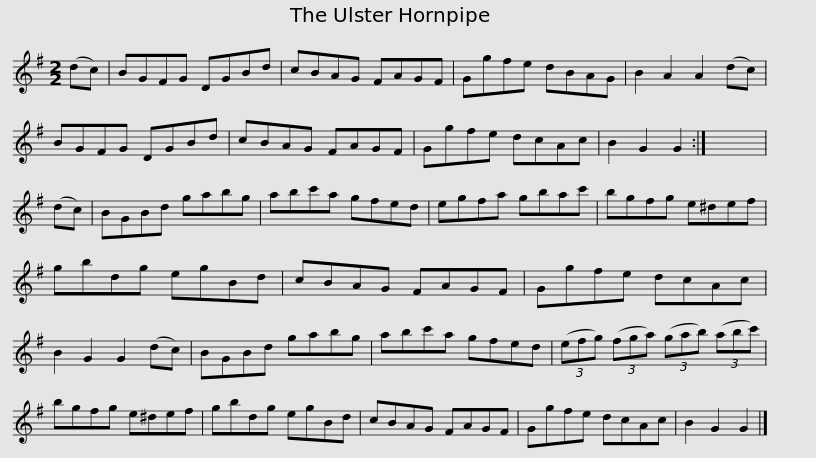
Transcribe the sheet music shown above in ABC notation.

X:1
L:1/8
M:2/2
I:linebreak $
K:G
V:1 treble
V:1
 (dc) | BGFG DGBd | cBAG FAGF | Ggfe dBAG | B2 A2 A2 (dc) | %5
 BGFG DGBd |$ cBAG FAGF | Ggfe dcAc | B2 G2 G2 :| x8 | %10
 (dc) | BGBd gabg | abc'a gfed |$ egfa gbac' | bgfg e^def | %15
 gbdg egBd | cBAG FAGF | Ggfe dcAc |$ B2 G2 G2 (dc) | BGBd gabg | %20
 abc'a gfed | (3(efg) (3(fga) (3(gab) (3(abc') | bgfg e^def |$ gbdg egBd | cBAG FAGF | %25
 Ggfe dcAc | B2 G2 G2 |] %27
